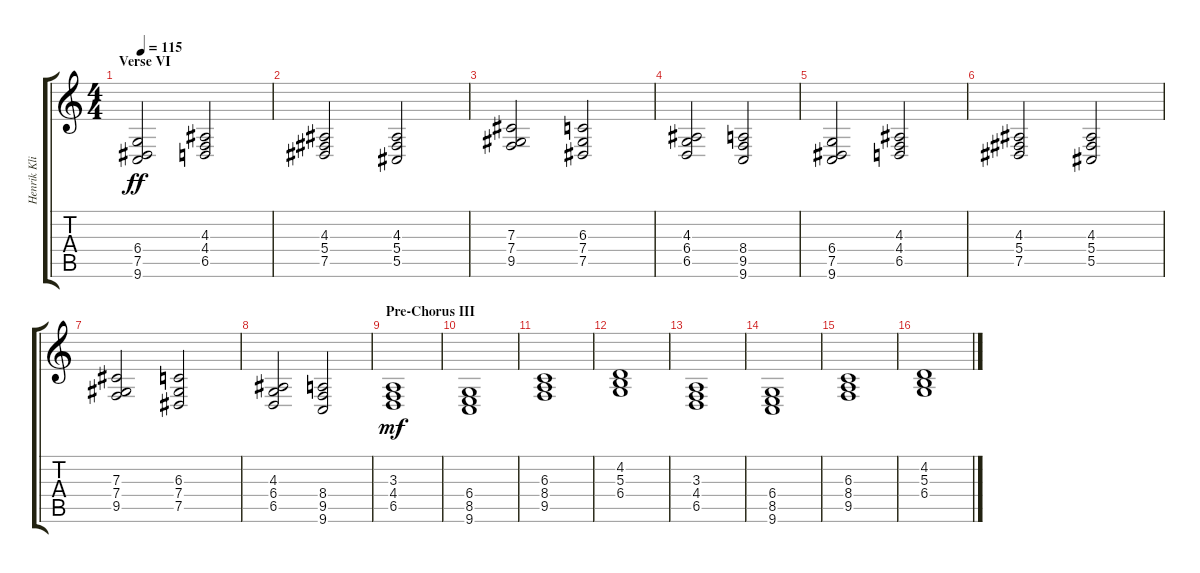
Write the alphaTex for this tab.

\track ("Henrik Klingenberg - Keyboards" "Henrik Kli") {instrument stringensemble1}
\staff {score tabs}
\tuning (Eb4 Bb3 Gb3 Db3 Ab2 Eb2) {hide}
\ts (4 4)
\section ("" "Verse VI")
\tempo 115
\clef g2
\ks c
(6.4 7.5 9.6).2{dy ff} (4.3 4.4 6.5).2 |
(4.3 5.4 7.5).2 (4.3 5.4 5.5).2 |
(7.3 7.4 9.5).2 (6.3 7.4 7.5).2 |
(4.3 6.4 6.5).2 (8.4 9.5 9.6).2 |
(6.4 7.5 9.6).2 (4.3 4.4 6.5).2 |
(4.3 5.4 7.5).2 (4.3 5.4 5.5).2 |
(7.3 7.4 9.5).2 (6.3 7.4 7.5).2 |
(4.3 6.4 6.5).2 (8.4 9.5 9.6).2 |
\section ("" "Pre-Chorus III")
(3.3 4.4 6.5).1{dy mf} |
(6.4 8.5 9.6).1 |
(6.3 8.4 9.5).1 |
(4.2 5.3 6.4).1 |
(3.3 4.4 6.5).1 |
(6.4 8.5 9.6).1 |
(6.3 8.4 9.5).1 |
(4.2 5.3 6.4).1
